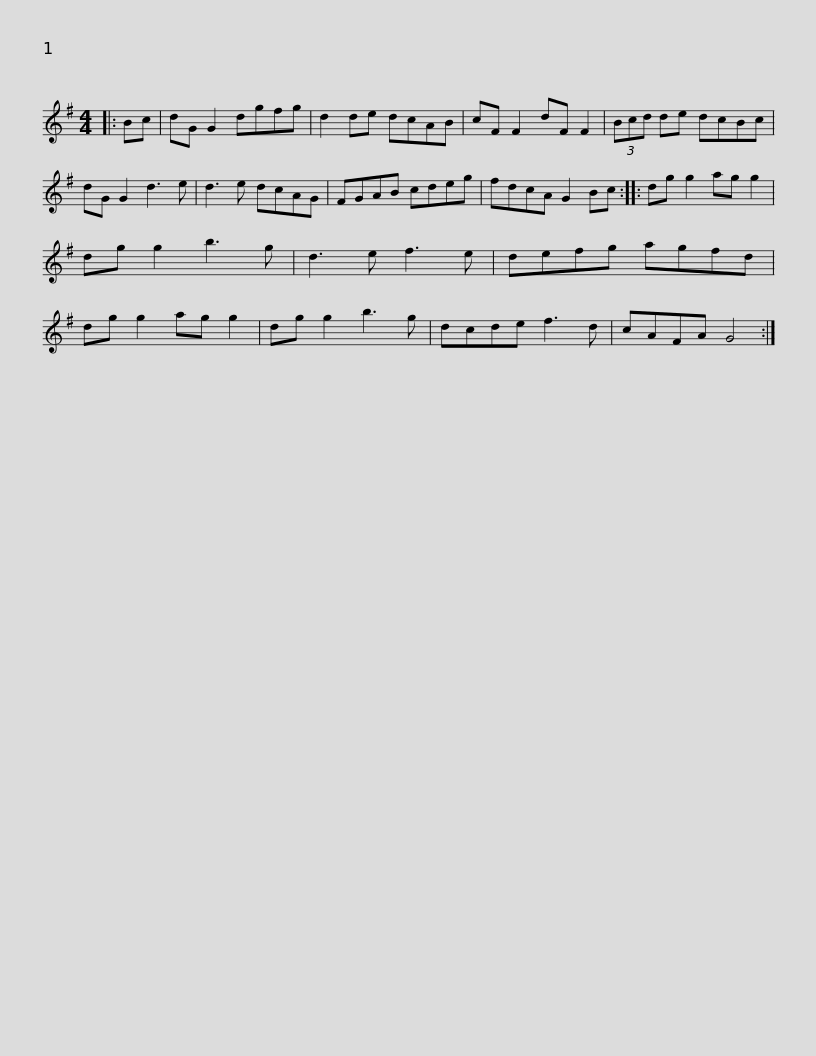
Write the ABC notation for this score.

X:1
L:1/8
M:4/4
I:linebreak $
K:G
V:1 treble
V:1
|: Bc | dG G2 dgfg | d2 de dcAB | cF F2 dF F2 | (3Bcd de dcBc | %5
 dG G2 d3 e | d3 e dcAG |$ FGAB cdeg | fdcA G2 Bc :: dg g2 ag g2 | %10
 dg g2 b3 g | d3 e f3 e | defg agfd |$ dg g2 ag g2 | dg g2 b3 g | %15
 dcde f3 d | cAFA G4 :| %17
